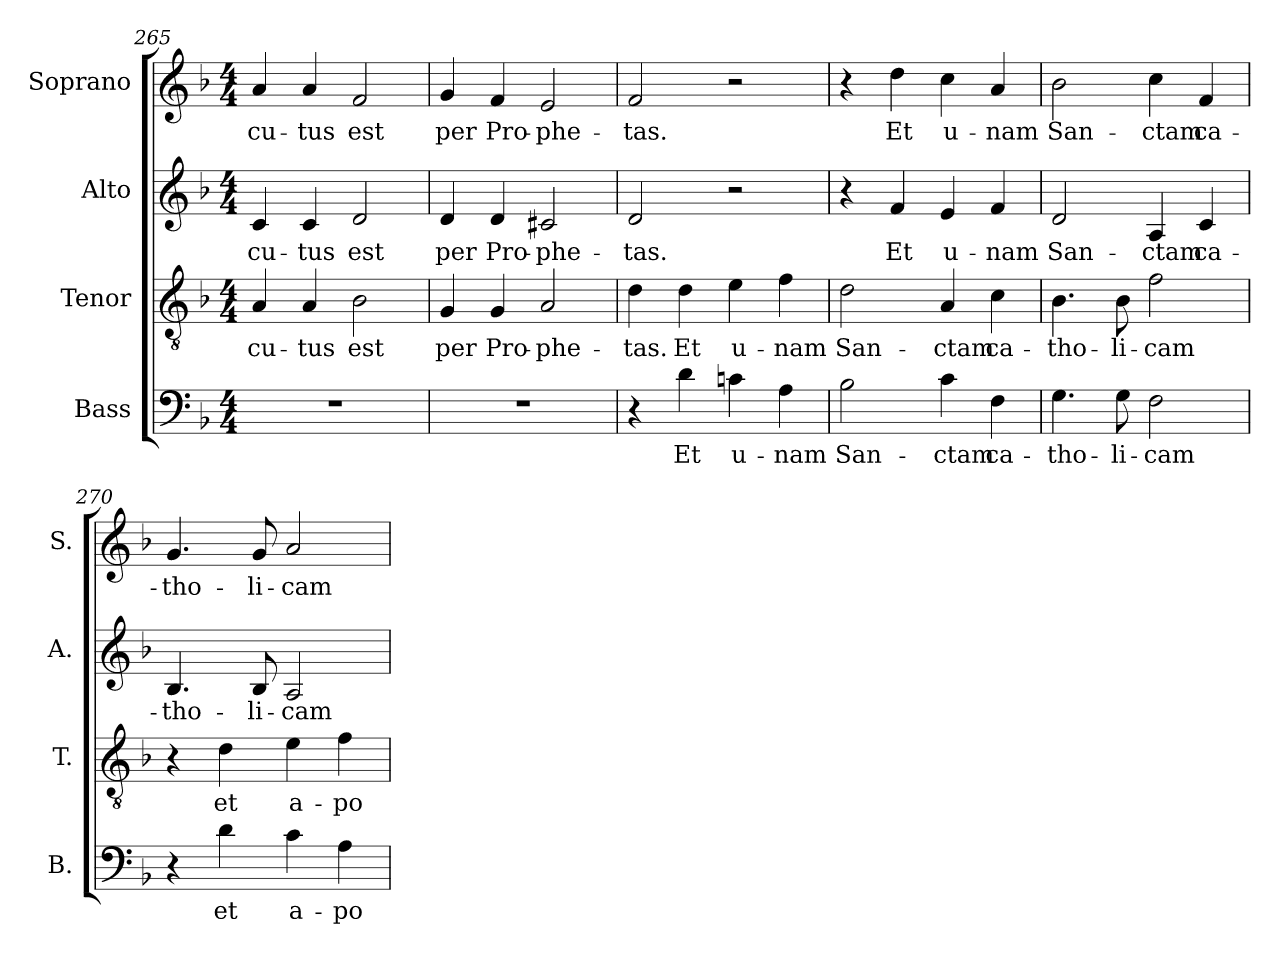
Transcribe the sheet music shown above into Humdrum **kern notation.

**kern	**text	**kern	**text	**kern	**text	**kern	**text
*part4	*part4	*part3	*part3	*part2	*part2	*part1	*part1
*staff4	*staff4	*staff3	*staff3	*staff2	*staff2	*staff1	*staff1
*I"Bass	*	*I"Tenor	*	*I"Alto	*	*I"Soprano	*
*I'B.	*	*I'T.	*	*I'A.	*	*I'S.	*
*clefF4	*	*clefGv2	*	*clefG2	*	*clefG2	*
*	*	*ITrd7c12	*	*	*	*	*
*k[b-]	*	*k[b-]	*	*k[b-]	*	*k[b-]	*
*F:	*	*F:	*	*F:	*	*F:	*
*M4/4	*	*M4/4	*	*M4/4	*	*M4/4	*
=265	=265	=265	=265	=265	=265	=265	=265
!	!	!	!LO:LY:b:color=#000000	!	!	!	!
!	!	!	!	!	!LO:LY:b:color=#000000	!	!
!	!	!	!	!	!	!	!LO:LY:b:color=#000000
1r	.	4AAi/	-cu-	4ci/	-cu-	4ai/	-cu-
!	!	!	!LO:LY:b:color=#000000	!	!	!	!
!	!	!	!	!	!LO:LY:b:color=#000000	!	!
!	!	!	!	!	!	!	!LO:LY:b:color=#000000
.	.	4AAi/	-tus	4ci/	-tus	4ai/	-tus
!	!	!	!LO:LY:b:color=#000000	!	!	!	!
!	!	!	!	!	!LO:LY:b:color=#000000	!	!
!	!	!	!	!	!	!	!LO:LY:b:color=#000000
.	.	2BB-i\	est	2di/	est	2fi/	est
!!LO:LB:g=z
=266	=266	=266	=266	=266	=266	=266	=266
!	!	!	!LO:LY:b:color=#000000	!	!	!	!
!	!	!	!	!	!LO:LY:b:color=#000000	!	!
!	!	!	!	!	!	!	!LO:LY:b:color=#000000
1r	.	4GGi/	per	4di/	per	4gi/	per
!	!	!	!LO:LY:b:color=#000000	!	!	!	!
!	!	!	!	!	!LO:LY:b:color=#000000	!	!
!	!	!	!	!	!	!	!LO:LY:b:color=#000000
.	.	4GGi/	Pro-	4di/	Pro-	4fi/	Pro-
!	!	!	!LO:LY:b:color=#000000	!	!	!	!
!	!	!	!	!	!LO:LY:b:color=#000000	!	!
!	!	!	!	!	!	!	!LO:LY:b:color=#000000
.	.	2AAi/	-phe-	2c#Xi/	-phe-	2ei/	-phe-
=267	=267	=267	=267	=267	=267	=267	=267
!	!	!	!LO:LY:b:color=#000000	!	!	!	!
!	!	!	!	!	!LO:LY:b:color=#000000	!	!
!	!	!	!	!	!	!	!LO:LY:b:color=#000000
4r	.	4Di\	-tas.	2di/	-tas.	2fi/	-tas.
!	!LO:LY:b:color=#000000	!	!	!	!	!	!
!	!	!	!LO:LY:b:color=#000000	!	!	!	!
4di\	Et	4Di\	Et	.	.	.	.
!	!LO:LY:b:color=#000000	!	!	!	!	!	!
!	!	!	!LO:LY:b:color=#000000	!	!	!	!
4cni\	u-	4Ei\	u-	2r	.	2r	.
!	!LO:LY:b:color=#000000	!	!	!	!	!	!
!	!	!	!LO:LY:b:color=#000000	!	!	!	!
4Ai\	-nam	4Fi\	-nam	.	.	.	.
=268	=268	=268	=268	=268	=268	=268	=268
!	!LO:LY:b:color=#000000	!	!	!	!	!	!
!	!	!	!LO:LY:b:color=#000000	!	!	!	!
2B-i\	San-	2Di\	San-	4r	.	4r	.
!	!	!	!	!	!LO:LY:b:color=#000000	!	!
!	!	!	!	!	!	!	!LO:LY:b:color=#000000
.	.	.	.	4fi/	Et	4ddi\	Et
!	!LO:LY:b:color=#000000	!	!	!	!	!	!
!	!	!	!LO:LY:b:color=#000000	!	!	!	!
!	!	!	!	!	!LO:LY:b:color=#000000	!	!
!	!	!	!	!	!	!	!LO:LY:b:color=#000000
4ci\	-ctam	4AAi/	-ctam	4ei/	u-	4cci\	u-
!	!LO:LY:b:color=#000000	!	!	!	!	!	!
!	!	!	!LO:LY:b:color=#000000	!	!	!	!
!	!	!	!	!	!LO:LY:b:color=#000000	!	!
!	!	!	!	!	!	!	!LO:LY:b:color=#000000
4Fi\	ca-	4Ci\	ca-	4fi/	-nam	4ai/	-nam
=269	=269	=269	=269	=269	=269	=269	=269
!	!LO:LY:b:color=#000000	!	!	!	!	!	!
!	!	!	!LO:LY:b:color=#000000	!	!	!	!
!	!	!	!	!	!LO:LY:b:color=#000000	!	!
!	!	!	!	!	!	!	!LO:LY:b:color=#000000
4.Gi\	-tho-	4.BB-i\	-tho-	2di/	San-	2b-i\	San-
!	!LO:LY:b:color=#000000	!	!	!	!	!	!
!	!	!	!LO:LY:b:color=#000000	!	!	!	!
8Gi\	-li-	8BB-i\	-li-	.	.	.	.
!	!LO:LY:b:color=#000000	!	!	!	!	!	!
!	!	!	!LO:LY:b:color=#000000	!	!	!	!
!	!	!	!	!	!LO:LY:b:color=#000000	!	!
!	!	!	!	!	!	!	!LO:LY:b:color=#000000
2Fi\	-cam	2Fi\	-cam	4Ai/	-ctam	4cci\	-ctam
!	!	!	!	!	!LO:LY:b:color=#000000	!	!
!	!	!	!	!	!	!	!LO:LY:b:color=#000000
.	.	.	.	4ci/	ca-	4fi/	ca-
=270	=270	=270	=270	=270	=270	=270	=270
!	!	!	!	!	!LO:LY:b:color=#000000	!	!
!	!	!	!	!	!	!	!LO:LY:b:color=#000000
4r	.	4r	.	4.B-i/	-tho-	4.gi/	-tho-
!	!LO:LY:b:color=#000000	!	!	!	!	!	!
!	!	!	!LO:LY:b:color=#000000	!	!	!	!
4di\	et	4Di\	et	.	.	.	.
!	!	!	!	!	!LO:LY:b:color=#000000	!	!
!	!	!	!	!	!	!	!LO:LY:b:color=#000000
.	.	.	.	8B-i/	-li-	8gi/	-li-
!	!LO:LY:b:color=#000000	!	!	!	!	!	!
!	!	!	!LO:LY:b:color=#000000	!	!	!	!
!	!	!	!	!	!LO:LY:b:color=#000000	!	!
!	!	!	!	!	!	!	!LO:LY:b:color=#000000
4ci\	a-	4Ei\	a-	2Ai/	-cam	2ai/	-cam
!	!LO:LY:b:color=#000000	!	!	!	!	!	!
!	!	!	!LO:LY:b:color=#000000	!	!	!	!
4Ai\	-po-	4Fi\	-po-	.	.	.	.
=	=	=	=	=	=	=	=
*-	*-	*-	*-	*-	*-	*-	*-
